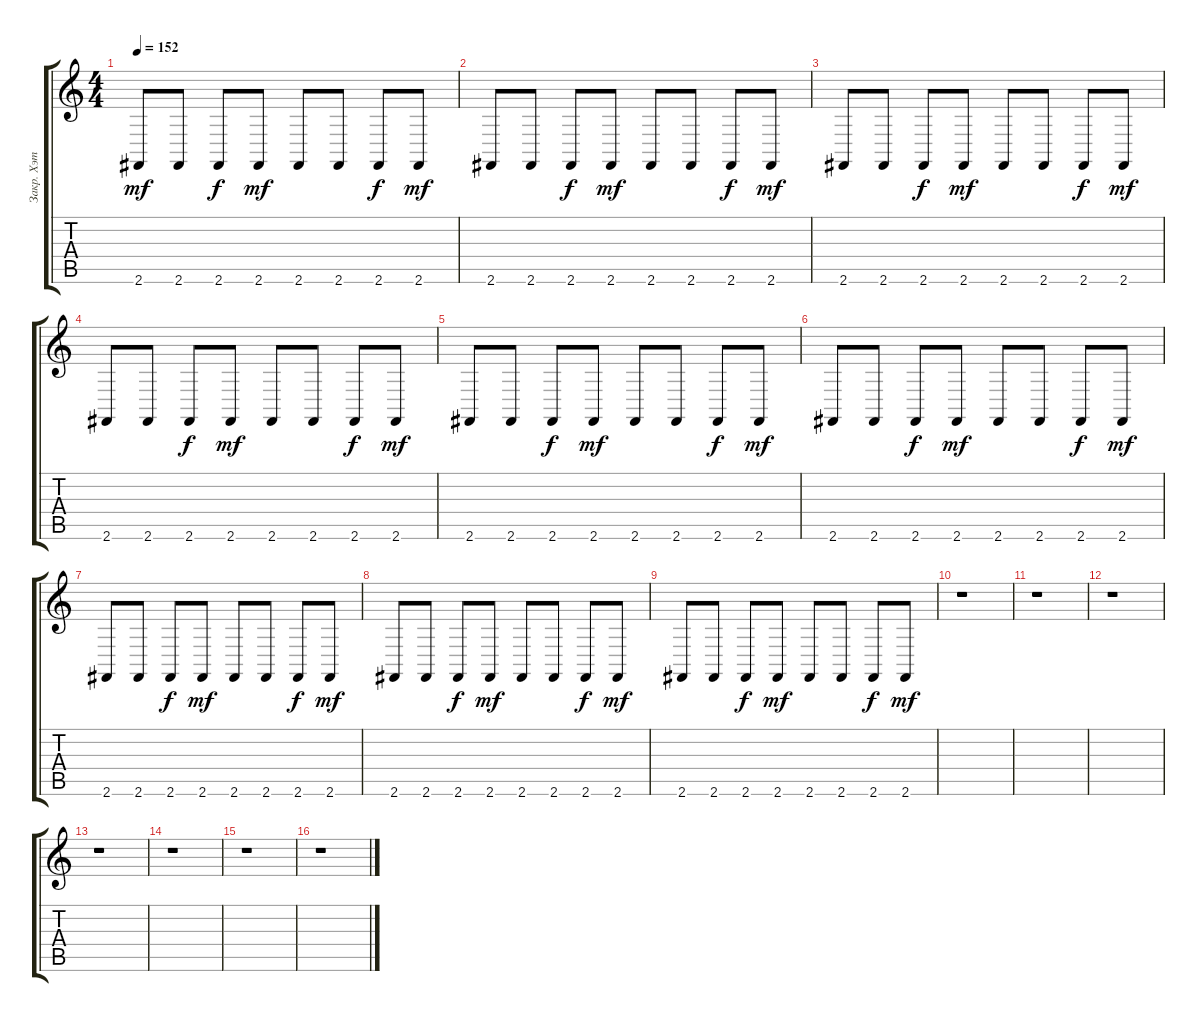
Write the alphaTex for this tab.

\track ("Закр. Хэт" "Закр. Хэт") {instrument acousticgrandpiano}
\staff {score tabs}
\tuning (E4 B3 G3 D3 A2 E2) {hide}
\ts (4 4)
\tempo 152
\clef g2
\ks c
2.6.8{dy mf} 2.6.8 2.6.8{dy f} 2.6.8{dy mf} 2.6.8 2.6.8 2.6.8{dy f} 2.6.8{dy mf} |
2.6.8 2.6.8 2.6.8{dy f} 2.6.8{dy mf} 2.6.8 2.6.8 2.6.8{dy f} 2.6.8{dy mf} |
2.6.8 2.6.8 2.6.8{dy f} 2.6.8{dy mf} 2.6.8 2.6.8 2.6.8{dy f} 2.6.8{dy mf} |
2.6.8 2.6.8 2.6.8{dy f} 2.6.8{dy mf} 2.6.8 2.6.8 2.6.8{dy f} 2.6.8{dy mf} |
2.6.8 2.6.8 2.6.8{dy f} 2.6.8{dy mf} 2.6.8 2.6.8 2.6.8{dy f} 2.6.8{dy mf} |
2.6.8 2.6.8 2.6.8{dy f} 2.6.8{dy mf} 2.6.8 2.6.8 2.6.8{dy f} 2.6.8{dy mf} |
2.6.8 2.6.8 2.6.8{dy f} 2.6.8{dy mf} 2.6.8 2.6.8 2.6.8{dy f} 2.6.8{dy mf} |
2.6.8 2.6.8 2.6.8{dy f} 2.6.8{dy mf} 2.6.8 2.6.8 2.6.8{dy f} 2.6.8{dy mf} |
2.6.8 2.6.8 2.6.8{dy f} 2.6.8{dy mf} 2.6.8 2.6.8 2.6.8{dy f} 2.6.8{dy mf} |
r.1 |
r.1 |
r.1 |
r.1 |
r.1 |
r.1 |
r.1
